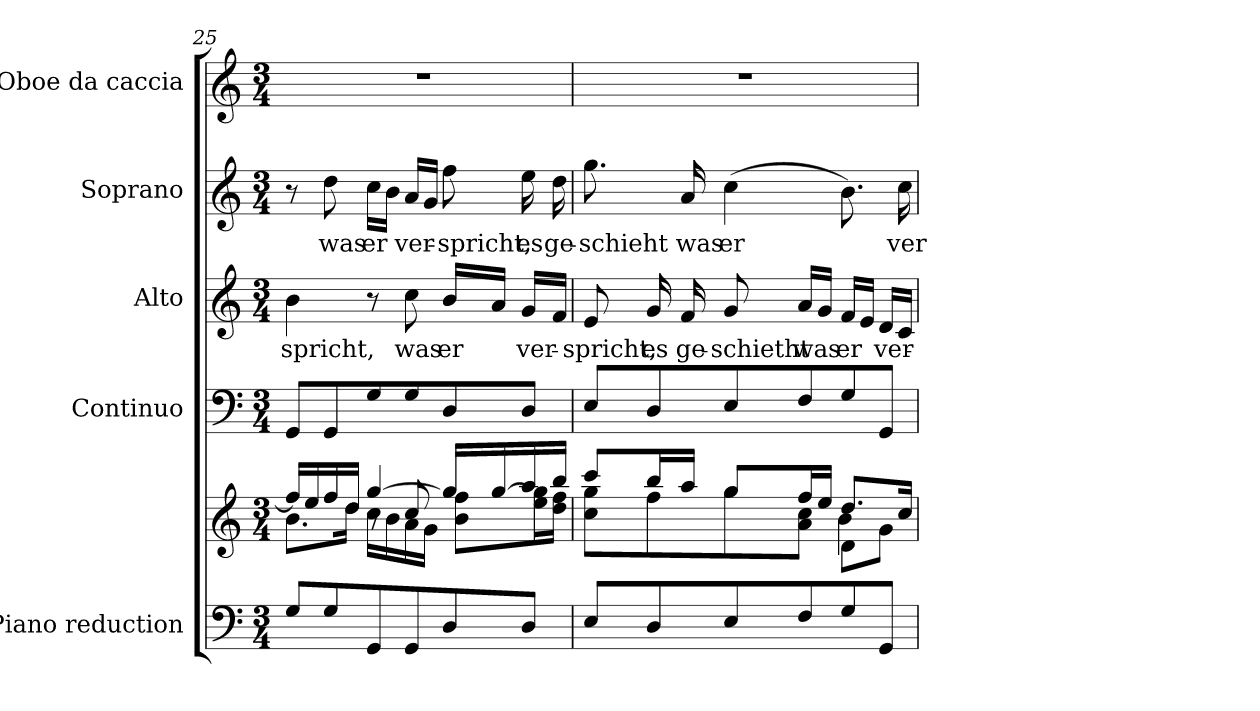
**kern	**kern	**kern	**kern	**text	**kern	**text	**kern
*part5	*part5	*part4	*part3	*part3	*part2	*part2	*part1
*staff6	*staff5	*staff4	*staff3	*staff3	*staff2	*staff2	*staff1
*I"Piano reduction	*	*I"Continuo	*I"Alto	*	*I"Soprano	*	*I"Oboe da caccia
*I'Pno	*	*	*	*	*	*	*I'Ob
!!LO:LB:g=z
*clefF4	*clefG2	*clefF4	*clefG2	*	*clefG2	*	*clefG2
*k[]	*k[]	*k[]	*k[]	*	*k[]	*	*k[]
*M3/4	*M3/4	*M3/4	*M3/4	*	*M3/4	*	*M3/4
=25	=25	=25	=25	=25	=25	=25	=25
*	*^	*	*	*	*	*	*
*	*	*^	*	*	*	*	*	*
!	!	!	!	!	!	!LO:LY:b	!	!	!
8G/L	16ff/LL]	8.b\L	4ryy	8GG/L	4b\	-spricht,	8r	.	2.r
.	16ee/	.	.	.	.	.	.	.	.
!	!	!	!	!	!	!	!	!LO:LY:b	!
8G/	16ff/	.	.	8GG/	.	.	8dd\	was	.
.	16dd/JJ	16dd\Jk	.	.	.	.	.	.	.
!	!	!	!	!	!	!	!	!LO:LY:b	!
8GG/	[4gg/	16cc\LL	8r	8G/	8r	.	16cc\LL	er	.
.	.	16b\	.	.	.	.	16b\JJ	.	.
!	!	!	!	!	!	!LO:LY:b	!	!LO:LY:b	!
8GG/	.	16a\	8cc/	8G/	8cc\	was	16a/LL	ver-	.
.	.	16g\JJ	.	.	.	.	16g/JJ	.	.
!	!	!	!	!	!	!LO:LY:b	!	!LO:LY:b	!
8D/	16gg/LL]	8b\ 8ff\L	4ryy	8D/	16b/LL	er	8ff\	-spricht,	.
.	[<16gg/	.	.	.	16a/JJ	.	.	.	.
!	!	!	!	!	!	!LO:LY:b	!	!LO:LY:b	!
8D/J	16aa/	16ee\ 16gg\]L	.	8D/J	16g/LL	ver-	16ee\	es	.
!	!	!	!	!	!	!	!	!LO:LY:b	!
.	16bb/JJ	16dd\ 16ff\JJ	.	.	16f/JJ	.	16dd\	ge-	.
=26	=26	=26	=26	=26	=26	=26	=26	=26	=26
!	!	!	!	!	!	!LO:LY:b	!	!LO:LY:b	!
8E/L	8ccc/L	8cc\ 8gg\L	4ryy	8E/L	8e/	-spricht,	8.gg\	-schieht	2.r
!	!	!	!	!	!	!LO:LY:b	!	!	!
8D/	16bb/L	8ff\	.	8D/	16g/	es	.	.	.
!	!	!	!	!	!	!LO:LY:b	!	!LO:LY:b	!
.	16aa/JJ	.	.	.	16f/	ge-	16a/	was	.
!	!	!	!	!	!	!LO:LY:b	!	!LO:LY:b	!
8E/	8gg/L	8gg\	4ryy	8E/	8g/	-schietht	(4cc\	er	.
!	!	!	!	!	!	!LO:LY:b	!	!	!
8F/	16ff/L	8a\ 8cc\J	.	8F/	16a/LL	was	.	.	.
.	16ee/JJ	.	.	.	16g/JJ	.	.	.	.
!	!	!	!	!	!	!LO:LY:b	!	!	!
8G/	8.dd/L	8d\L	4b\	8G/	16f/LL	er	8.b\)	.	.
.	.	.	.	.	16e/JJ	.	.	.	.
!	!	!	!	!	!	!LO:LY:b	!	!	!
8GG/J	.	8g\J	.	8GG/J	16d/LL	ver-	.	.	.
!	!	!	!	!	!	!	!	!LO:LY:b	!
.	16cc/Jk	.	.	.	16c/JJ	.	16cc\	ver-	.
*	*v	*v	*v	*	*	*	*	*	*
=	=	=	=	=	=	=	=
*-	*-	*-	*-	*-	*-	*-	*-
